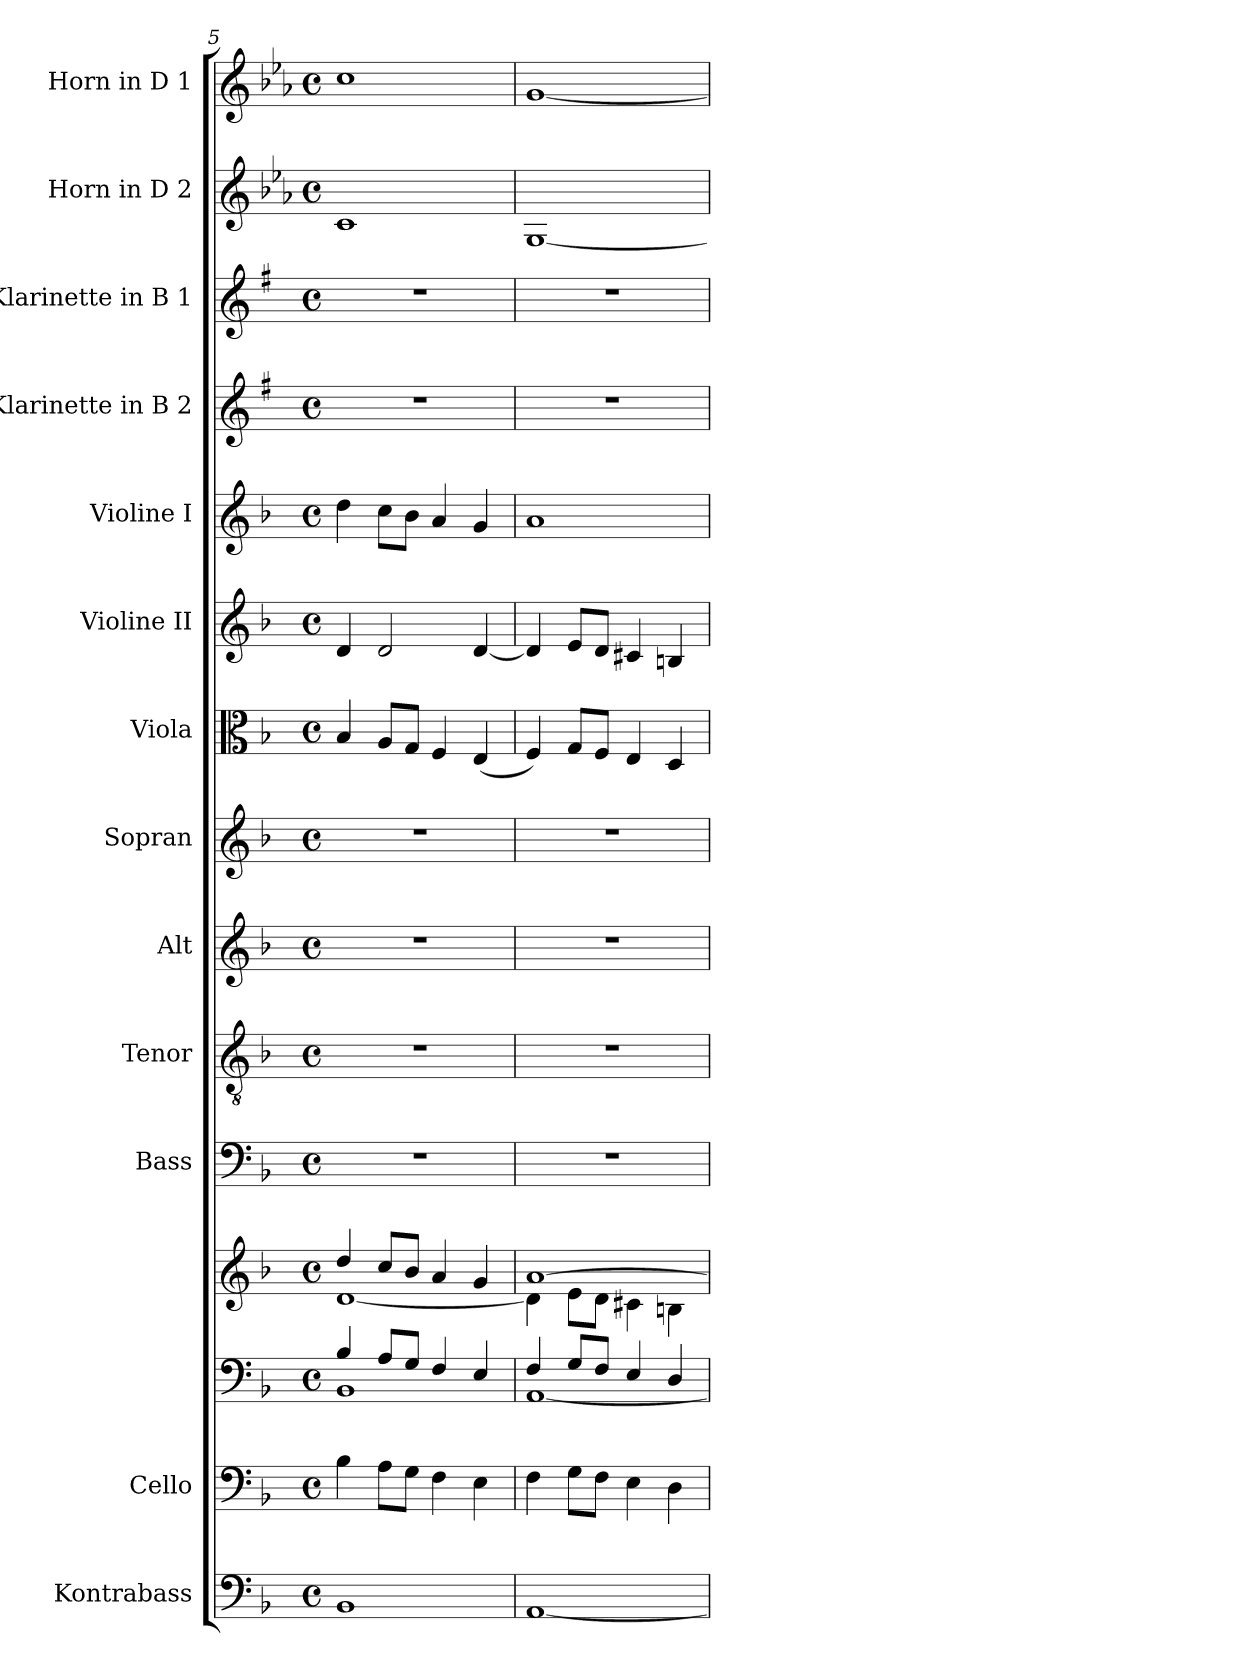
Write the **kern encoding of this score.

**kern	**kern	**kern	**kern	**kern	**kern	**kern	**kern	**kern	**kern	**kern	**kern	**kern	**kern	**kern
*part14	*part13	*part12	*part12	*part11	*part10	*part9	*part8	*part7	*part6	*part5	*part4	*part3	*part2	*part1
*staff15	*staff14	*staff13	*staff12	*staff11	*staff10	*staff9	*staff8	*staff7	*staff6	*staff5	*staff4	*staff3	*staff2	*staff1
*I"Kontrabass	*I"Cello	*	*	*I"Bass	*I"Tenor	*I"Alt	*I"Sopran	*I"Viola	*I"Violine II	*I"Violine I	*I"Klarinette in B 2	*I"Klarinette in B 1	*I"Horn in D 2	*I"Horn in D 1
*I'Kb.	*	*	*	*I'B	*I'T	*I'A	*I'S	*I'Vla.	*I'Vl. II	*I'Vl. I	*	*	*I'Hrn. 2	*I'Hrn. 1
*clefF4	*clefF4	*clefF4	*clefG2	*clefF4	*clefGv2	*clefG2	*clefG2	*clefC3	*clefG2	*clefG2	*clefG2	*clefG2	*clefG2	*clefG2
*ITrd7c12	*	*	*	*	*	*	*	*	*	*	*ITrd1c2	*ITrd1c2	*ITrd-1c-2	*ITrd-1c-2
*k[b-]	*k[b-]	*k[b-]	*k[b-]	*k[b-]	*k[b-]	*k[b-]	*k[b-]	*k[b-]	*k[b-]	*k[b-]	*k[b-]	*k[b-]	*k[b-]	*k[b-]
*F:	*F:	*F:	*F:	*F:	*F:	*F:	*F:	*F:	*F:	*F:	*F:	*F:	*F:	*F:
*M4/4	*M4/4	*M4/4	*M4/4	*M4/4	*M4/4	*M4/4	*M4/4	*M4/4	*M4/4	*M4/4	*M4/4	*M4/4	*M4/4	*M4/4
*met(c)	*met(c)	*met(c)	*met(c)	*met(c)	*met(c)	*met(c)	*met(c)	*met(c)	*met(c)	*met(c)	*met(c)	*met(c)	*met(c)	*met(c)
=5	=5	=5	=5	=5	=5	=5	=5	=5	=5	=5	=5	=5	=5	=5
*	*	*^	*^	*	*	*	*	*	*	*	*	*	*	*
1BBB-	4B-\	4B-/	1BB-	4dd/	[<1d	1r	1r	1r	1r	4B-/	4d/	4dd\	1r	1r	1d	1dd
.	8A\L	8A/L	.	8cc/L	.	.	.	.	.	8A/L	2d/	8cc\L	.	.	.	.
.	8G\J	8G/J	.	8b-/J	.	.	.	.	.	8G/J	.	8b-\J	.	.	.	.
.	4F\	4F/	.	4a/	.	.	.	.	.	4F/	.	4a/	.	.	.	.
.	4E\	4E/	.	4g/	.	.	.	.	.	(<4E/	[4d/	4g/	.	.	.	.
=6	=6	=6	=6	=6	=6	=6	=6	=6	=6	=6	=6	=6	=6	=6	=6	=6
[1AAA	4F\	4F/	[<1AA	[>1a	4d\]	1r	1r	1r	1r	4F/)	4d/]	1a	1r	1r	[1A	[1a
.	8G\L	8G/L	.	.	8e\L	.	.	.	.	8G/L	8e/L	.	.	.	.	.
.	8F\J	8F/J	.	.	8d\J	.	.	.	.	8F/J	8d/J	.	.	.	.	.
.	4E\	4E/	.	.	4c#X\	.	.	.	.	4E/	4c#X/	.	.	.	.	.
.	4D\	4D/	.	.	4Bn\	.	.	.	.	4D/	4Bn/	.	.	.	.	.
*	*	*v	*v	*	*	*	*	*	*	*	*	*	*	*	*	*
*	*	*	*v	*v	*	*	*	*	*	*	*	*	*	*	*
=	=	=	=	=	=	=	=	=	=	=	=	=	=	=
*-	*-	*-	*-	*-	*-	*-	*-	*-	*-	*-	*-	*-	*-	*-
